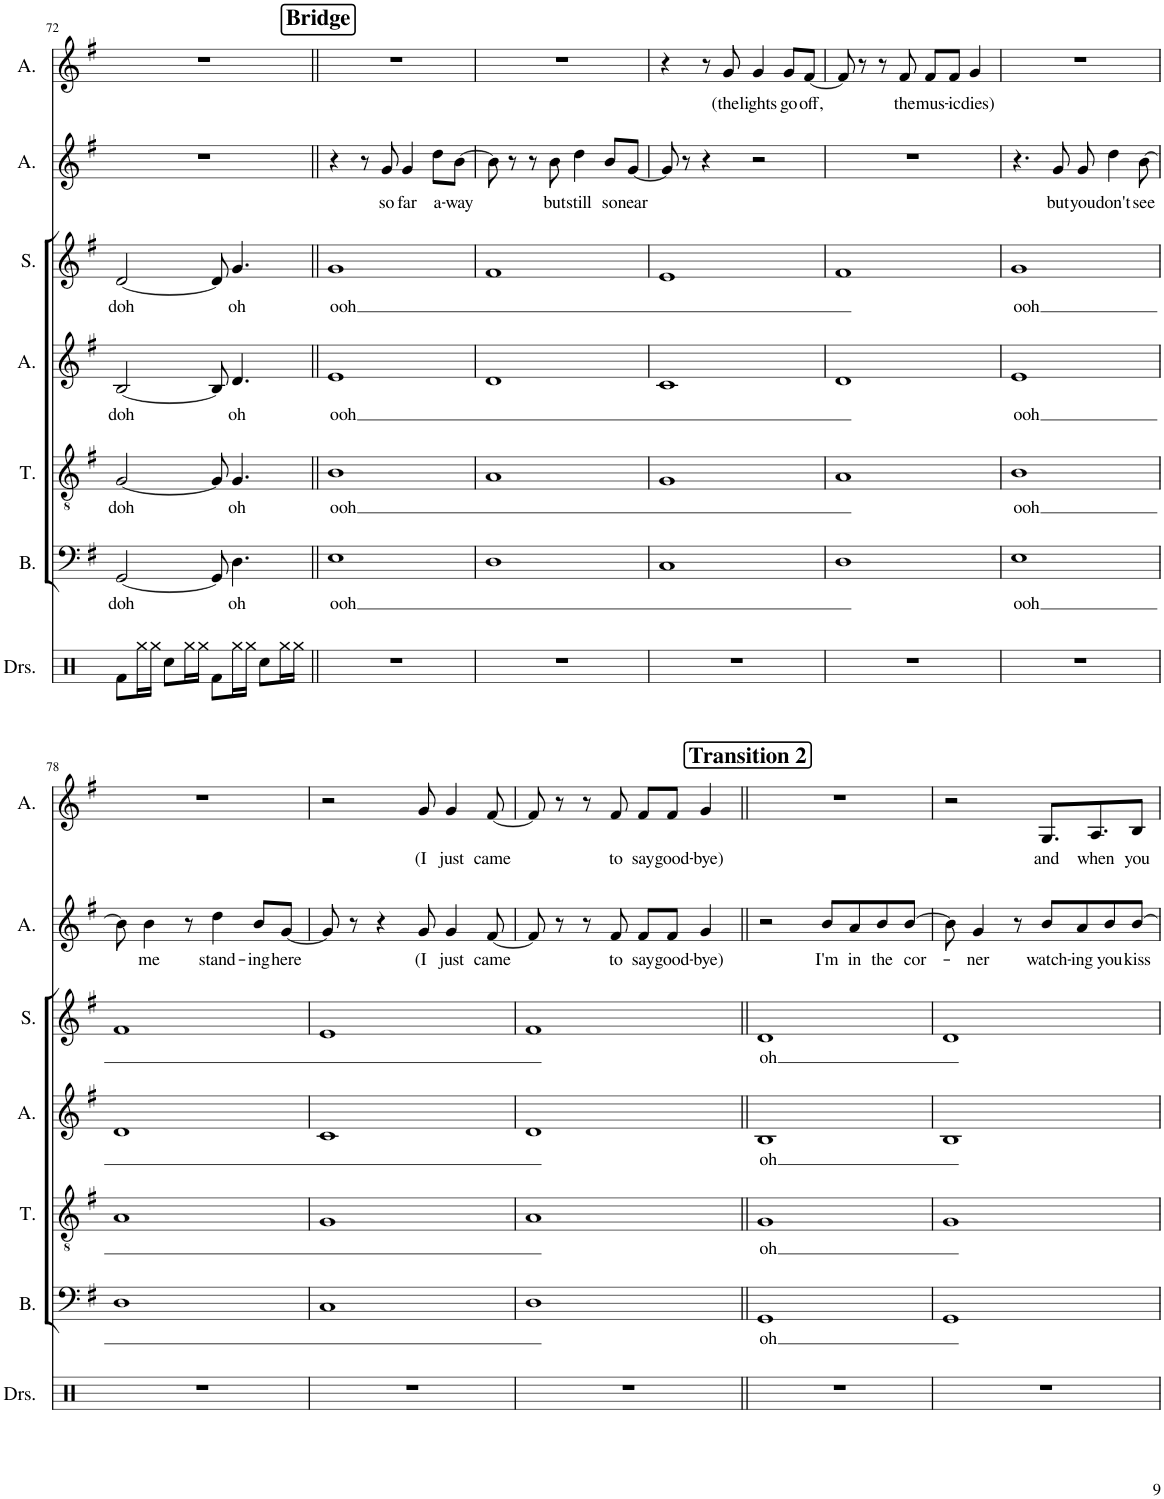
**kern	**kern	**text	**kern	**text	**kern	**text	**kern	**text	**kern	**text	**kern	**text
*part7	*part6	*part6	*part5	*part5	*part4	*part4	*part3	*part3	*part2	*part2	*part1	*part1
*staff7	*staff6	*staff6	*staff5	*staff5	*staff4	*staff4	*staff3	*staff3	*staff2	*staff2	*staff1	*staff1
*I"Drumset	*I"Bass	*	*I"Tenor	*	*I"Alto	*	*I"Soprano	*	*I"Alto	*	*I"Alto	*
*I'Drs.	*I'B.	*	*I'T.	*	*I'A.	*	*I'S.	*	*I'A.	*	*I'A.	*
!!LO:PB:g=z
*clefX	*clefF4	*	*clefGv2	*	*clefG2	*	*clefG2	*	*clefG2	*	*clefG2	*
*k[]	*k[f#]	*	*k[f#]	*	*k[f#]	*	*k[f#]	*	*k[f#]	*	*k[f#]	*
*M4/4	*M4/4	*	*M4/4	*	*M4/4	*	*M4/4	*	*M4/4	*	*M4/4	*
=72	=72	=72	=72	=72	=72	=72	=72	=72	=72	=72	=72	=72
!	!	!LO:LY:b	!	!LO:LY:b	!	!LO:LY:b	!	!LO:LY:b	!	!	!	!
8Rf\L	[2GG/	doh	[2G/	doh	[2B/	doh	[2d/	doh	1r	.	1r	.
16Rgg\L	.	.	.	.	.	.	.	.	.	.	.	.
16Rgg\JJ	.	.	.	.	.	.	.	.	.	.	.	.
8Rcc\L	.	.	.	.	.	.	.	.	.	.	.	.
16Rgg\L	.	.	.	.	.	.	.	.	.	.	.	.
16Rgg\JJ	.	.	.	.	.	.	.	.	.	.	.	.
8Rf\L	8GG/]	.	8G/]	.	8B/]	.	8d/]	.	.	.	.	.
!	!	!LO:LY:b	!	!LO:LY:b	!	!LO:LY:b	!	!LO:LY:b	!	!	!	!
16Rgg\L	4.D\	oh	4.G/	oh	4.d/	oh	4.g/	oh	.	.	.	.
16Rgg\JJ	.	.	.	.	.	.	.	.	.	.	.	.
8Rcc\L	.	.	.	.	.	.	.	.	.	.	.	.
16Rgg\L	.	.	.	.	.	.	.	.	.	.	.	.
16Rgg\JJ	.	.	.	.	.	.	.	.	.	.	.	.
!!LO:REH:place=s1:a:B:cj:fs=14:t=Bridge
=73||	=73||	=73||	=73||	=73||	=73||	=73||	=73||	=73||	=73||	=73||	=73||	=73||
!	!	!LO:LY:b	!	!LO:LY:b	!	!LO:LY:b	!	!LO:LY:b	!	!	!	!
1r	1E	ooh	1B	ooh	1e	ooh	1g	ooh	4r	.	1r	.
.	.	.	.	.	.	.	.	.	8r	.	.	.
!	!	!	!	!	!	!	!	!	!	!LO:LY:b	!	!
.	.	.	.	.	.	.	.	.	8g/	so	.	.
!	!	!	!	!	!	!	!	!	!	!LO:LY:b	!	!
.	.	.	.	.	.	.	.	.	4g/	far	.	.
!	!	!	!	!	!	!	!	!	!	!LO:LY:b	!	!
.	.	.	.	.	.	.	.	.	8dd\L	a-	.	.
!	!	!	!	!	!	!	!	!	!	!LO:LY:b	!	!
.	.	.	.	.	.	.	.	.	[8b\J	-way	.	.
=74	=74	=74	=74	=74	=74	=74	=74	=74	=74	=74	=74	=74
1r	1D	.	1A	.	1d	.	1f#	.	8b\]	.	1r	.
.	.	.	.	.	.	.	.	.	8r	.	.	.
.	.	.	.	.	.	.	.	.	8r	.	.	.
!	!	!	!	!	!	!	!	!	!	!LO:LY:b	!	!
.	.	.	.	.	.	.	.	.	8b\	but	.	.
!	!	!	!	!	!	!	!	!	!	!LO:LY:b	!	!
.	.	.	.	.	.	.	.	.	4dd\	still	.	.
!	!	!	!	!	!	!	!	!	!	!LO:LY:b	!	!
.	.	.	.	.	.	.	.	.	8b/L	so	.	.
!	!	!	!	!	!	!	!	!	!	!LO:LY:b	!	!
.	.	.	.	.	.	.	.	.	[8g/J	near	.	.
=75	=75	=75	=75	=75	=75	=75	=75	=75	=75	=75	=75	=75
1r	1C	.	1G	.	1c	.	1e	.	8g/]	.	4r	.
.	.	.	.	.	.	.	.	.	8r	.	.	.
.	.	.	.	.	.	.	.	.	4r	.	8r	.
!	!	!	!	!	!	!	!	!	!	!	!	!LO:LY:b
.	.	.	.	.	.	.	.	.	.	.	8g/	(the
!	!	!	!	!	!	!	!	!	!	!	!	!LO:LY:b
.	.	.	.	.	.	.	.	.	2r	.	4g/	lights
!	!	!	!	!	!	!	!	!	!	!	!	!LO:LY:b
.	.	.	.	.	.	.	.	.	.	.	8g/L	go
!	!	!	!	!	!	!	!	!	!	!	!	!LO:LY:b
.	.	.	.	.	.	.	.	.	.	.	[8f#/J	off,
=76	=76	=76	=76	=76	=76	=76	=76	=76	=76	=76	=76	=76
1r	1D	.	1A	.	1d	.	1f#	.	1r	.	8f#/]	.
.	.	.	.	.	.	.	.	.	.	.	8r	.
.	.	.	.	.	.	.	.	.	.	.	8r	.
!	!	!	!	!	!	!	!	!	!	!	!	!LO:LY:b
.	.	.	.	.	.	.	.	.	.	.	8f#/	the
!	!	!	!	!	!	!	!	!	!	!	!	!LO:LY:b
.	.	.	.	.	.	.	.	.	.	.	8f#/L	mus-
!	!	!	!	!	!	!	!	!	!	!	!	!LO:LY:b
.	.	.	.	.	.	.	.	.	.	.	8f#/J	-ic
!	!	!	!	!	!	!	!	!	!	!	!	!LO:LY:b
.	.	.	.	.	.	.	.	.	.	.	4g/	dies)
=77	=77	=77	=77	=77	=77	=77	=77	=77	=77	=77	=77	=77
!	!	!LO:LY:b	!	!LO:LY:b	!	!LO:LY:b	!	!LO:LY:b	!	!	!	!
1r	1E	ooh	1B	ooh	1e	ooh	1g	ooh	4.r	.	1r	.
!	!	!	!	!	!	!	!	!	!	!LO:LY:b	!	!
.	.	.	.	.	.	.	.	.	8g/	but	.	.
!	!	!	!	!	!	!	!	!	!	!LO:LY:b	!	!
.	.	.	.	.	.	.	.	.	8g/	you	.	.
!	!	!	!	!	!	!	!	!	!	!LO:LY:b	!	!
.	.	.	.	.	.	.	.	.	4dd\	don't	.	.
!	!	!	!	!	!	!	!	!	!	!LO:LY:b	!	!
.	.	.	.	.	.	.	.	.	[8b\	see	.	.
!!LO:LB:g=z
=78	=78	=78	=78	=78	=78	=78	=78	=78	=78	=78	=78	=78
1r	1D	.	1A	.	1d	.	1f#	.	8b\]	.	1r	.
!	!	!	!	!	!	!	!	!	!	!LO:LY:b	!	!
.	.	.	.	.	.	.	.	.	4b\	me	.	.
.	.	.	.	.	.	.	.	.	8r	.	.	.
!	!	!	!	!	!	!	!	!	!	!LO:LY:b	!	!
.	.	.	.	.	.	.	.	.	4dd\	stand-	.	.
!	!	!	!	!	!	!	!	!	!	!LO:LY:b	!	!
.	.	.	.	.	.	.	.	.	8b/L	-ing	.	.
!	!	!	!	!	!	!	!	!	!	!LO:LY:b	!	!
.	.	.	.	.	.	.	.	.	[8g/J	here	.	.
=79	=79	=79	=79	=79	=79	=79	=79	=79	=79	=79	=79	=79
1r	1C	.	1G	.	1c	.	1e	.	8g/]	.	2r	.
.	.	.	.	.	.	.	.	.	8r	.	.	.
.	.	.	.	.	.	.	.	.	4r	.	.	.
!	!	!	!	!	!	!	!	!	!	!LO:LY:b	!	!LO:LY:b
.	.	.	.	.	.	.	.	.	8g/	(I	8g/	(I
!	!	!	!	!	!	!	!	!	!	!LO:LY:b	!	!LO:LY:b
.	.	.	.	.	.	.	.	.	4g/	just	4g/	just
!	!	!	!	!	!	!	!	!	!	!LO:LY:b	!	!LO:LY:b
.	.	.	.	.	.	.	.	.	[8f#/	came	[8f#/	came
=80	=80	=80	=80	=80	=80	=80	=80	=80	=80	=80	=80	=80
1r	1D	.	1A	.	1d	.	1f#	.	8f#/]	.	8f#/]	.
.	.	.	.	.	.	.	.	.	8r	.	8r	.
.	.	.	.	.	.	.	.	.	8r	.	8r	.
!	!	!	!	!	!	!	!	!	!	!LO:LY:b	!	!LO:LY:b
.	.	.	.	.	.	.	.	.	8f#/	to	8f#/	to
!	!	!	!	!	!	!	!	!	!	!LO:LY:b	!	!LO:LY:b
.	.	.	.	.	.	.	.	.	8f#/L	say	8f#/L	say
!	!	!	!	!	!	!	!	!	!	!LO:LY:b	!	!LO:LY:b
.	.	.	.	.	.	.	.	.	8f#/J	good-	8f#/J	good-
!	!	!	!	!	!	!	!	!	!	!LO:LY:b	!	!LO:LY:b
.	.	.	.	.	.	.	.	.	4g/	-bye)	4g/	-bye)
!!LO:REH:place=s1:a:B:cj:fs=14:t=Transition 2
=81||	=81||	=81||	=81||	=81||	=81||	=81||	=81||	=81||	=81||	=81||	=81||	=81||
!	!	!LO:LY:b	!	!LO:LY:b	!	!LO:LY:b	!	!LO:LY:b	!	!	!	!
1r	1GG	oh	1G	oh	1B	oh	1d	oh	2r	.	1r	.
!	!	!	!	!	!	!	!	!	!	!LO:LY:b	!	!
.	.	.	.	.	.	.	.	.	8b/L	I'm	.	.
!	!	!	!	!	!	!	!	!	!	!LO:LY:b	!	!
.	.	.	.	.	.	.	.	.	8a/	in	.	.
!	!	!	!	!	!	!	!	!	!	!LO:LY:b	!	!
.	.	.	.	.	.	.	.	.	8b/	the	.	.
!	!	!	!	!	!	!	!	!	!	!LO:LY:b	!	!
.	.	.	.	.	.	.	.	.	[8b/J	cor-	.	.
=82	=82	=82	=82	=82	=82	=82	=82	=82	=82	=82	=82	=82
1r	1GG	.	1G	.	1B	.	1d	.	8b\]	.	2r	.
!	!	!	!	!	!	!	!	!	!	!LO:LY:b	!	!
.	.	.	.	.	.	.	.	.	4g/	-ner	.	.
.	.	.	.	.	.	.	.	.	8r	.	.	.
!	!	!	!	!	!	!	!	!	!	!LO:LY:b	!	!LO:LY:b
.	.	.	.	.	.	.	.	.	8b/L	watch-	8.G/L	and
!	!	!	!	!	!	!	!	!	!	!LO:LY:b	!	!
.	.	.	.	.	.	.	.	.	8a/	-ing	.	.
!	!	!	!	!	!	!	!	!	!	!	!	!LO:LY:b
.	.	.	.	.	.	.	.	.	.	.	8.A/	when
!	!	!	!	!	!	!	!	!	!	!LO:LY:b	!	!
.	.	.	.	.	.	.	.	.	8b/	you	.	.
!	!	!	!	!	!	!	!	!	!	!LO:LY:b	!	!LO:LY:b
.	.	.	.	.	.	.	.	.	[8b/J	kiss	8B/J	you
=	=	=	=	=	=	=	=	=	=	=	=	=
*-	*-	*-	*-	*-	*-	*-	*-	*-	*-	*-	*-	*-
